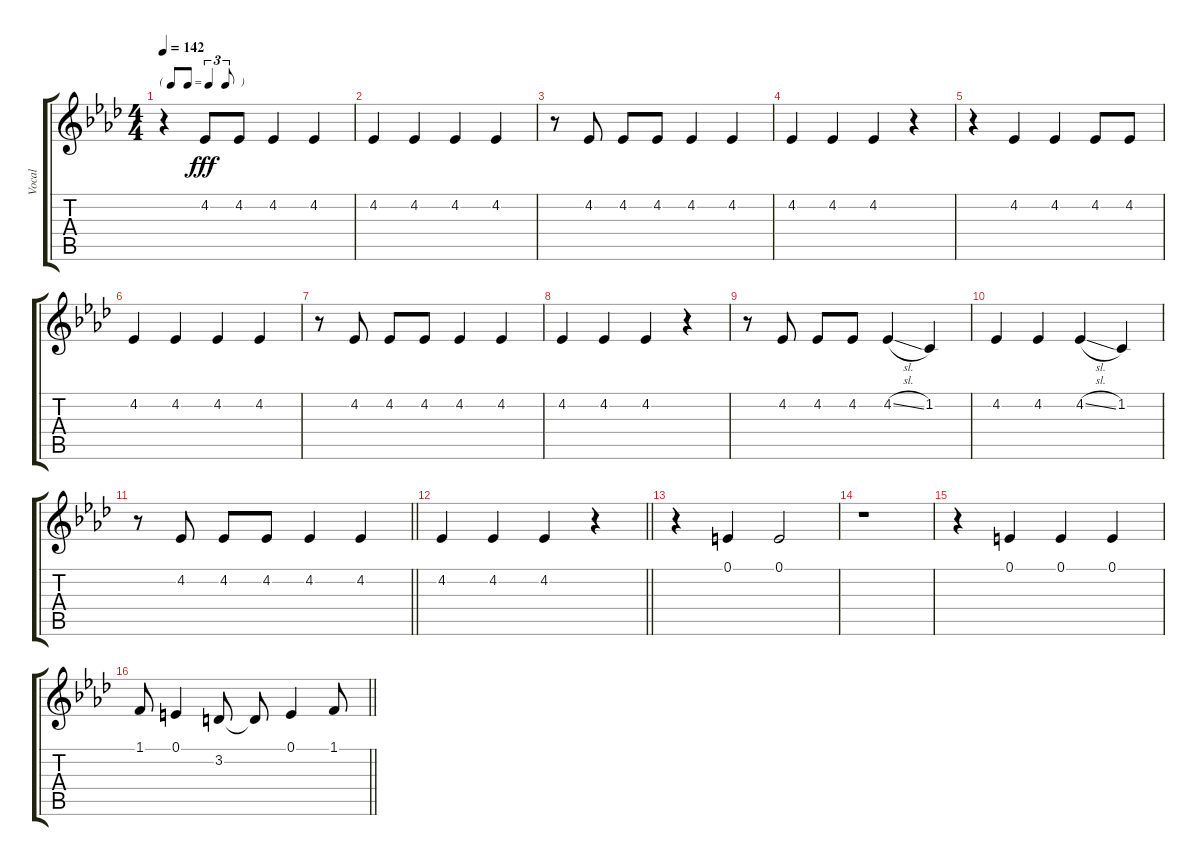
\track ("Vocal" "Vocal") {instrument altosax}
\staff {score tabs}
\tuning (E4 B3 G3 D3 A2 E2) {hide}
\ts (4 4)
\tf triplet8th
\tempo 142
\clef g2
\ks ab
r.4{dy fff} 4.2.8 4.2.8 4.2.4 4.2.4 |
4.2.4 4.2.4 4.2.4 4.2.4 |
r.8 4.2.8 4.2.8 4.2.8 4.2.4 4.2.4 |
4.2.4 4.2.4 4.2.4 r.4 |
r.4 4.2.4 4.2.4 4.2.8 4.2.8 |
4.2.4 4.2.4 4.2.4 4.2.4 |
r.8 4.2.8 4.2.8 4.2.8 4.2.4 4.2.4 |
4.2.4 4.2.4 4.2.4 r.4 |
r.8 4.2.8 4.2.8 4.2.8 4.2{sl}.4 1.2.4 |
4.2.4 4.2.4 4.2{sl}.4 1.2.4 |
\barLineRight lightlight
r.8 4.2.8 4.2.8 4.2.8 4.2.4 4.2.4 |
\barLineRight lightlight
4.2.4 4.2.4 4.2.4 r.4 |
r.4 0.1.4 0.1.2 |
r.1 |
r.4 0.1.4 0.1.4 0.1.4 |
\barLineRight lightlight
1.1.8 0.1.4 3.2.8 3.2{t}.8 0.1.4 1.1.8
